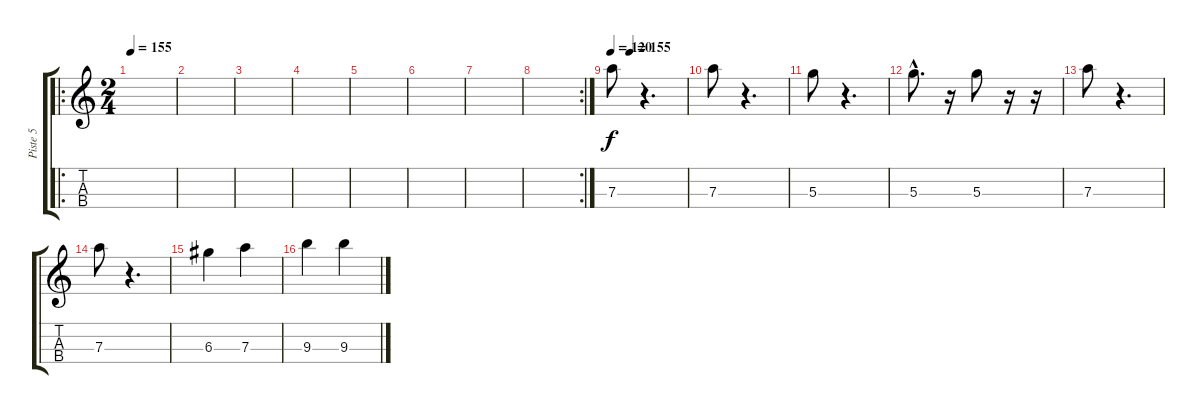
\track ("Piste 5" "Piste 5") {instrument banjo}
\staff {score tabs}
\tuning (E5 A4 D4 G3) {hide}
\displaytranspose 12
\ro
\ts (2 4)
\tempo 155
\tempo 120
\tempo 155
\clef g2
\ks c
|
|
|
|
|
|
|
\rc 2
|
\tempo 120
\tempo (155 0.25)
7.3.8 r.4{d} |
7.3.8 r.4{d} |
5.3.8 r.4{d} |
5.3{hac}.8{d} r.16 5.3.8 r.16 r.16 |
7.3.8 r.4{d} |
7.3.8 r.4{d} |
6.3.4 7.3.4 |
9.3.4 9.3.4
